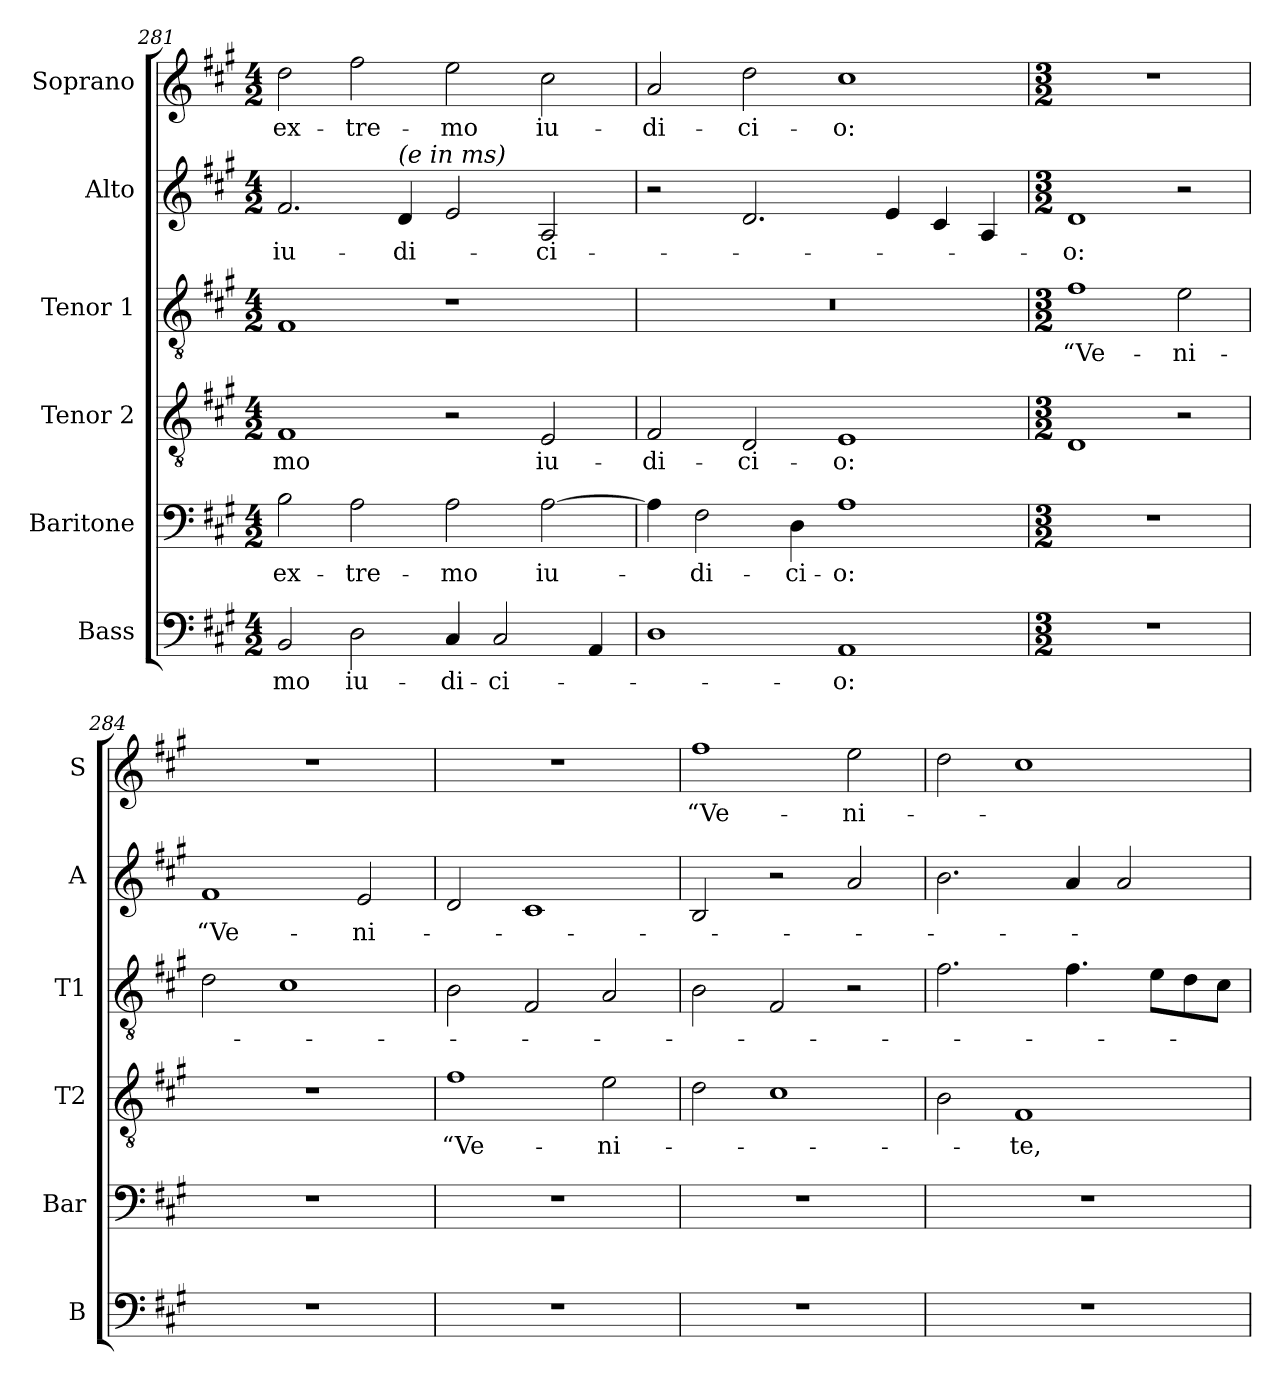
**kern	**text	**kern	**text	**kern	**text	**kern	**text	**kern	**text	**kern	**text
*part6	*part6	*part5	*part5	*part4	*part4	*part3	*part3	*part2	*part2	*part1	*part1
*staff6	*staff6	*staff5	*staff5	*staff4	*staff4	*staff3	*staff3	*staff2	*staff2	*staff1	*staff1
*I"Bass	*	*I"Baritone	*	*I"Tenor 2	*	*I"Tenor 1	*	*I"Alto	*	*I"Soprano	*
*I'B	*	*I'Bar	*	*I'T2	*	*I'T1	*	*I'A	*	*I'S	*
*clefF4	*	*clefF4	*	*clefGv2	*	*clefGv2	*	*clefG2	*	*clefG2	*
*k[f#c#g#]	*	*k[f#c#g#]	*	*k[f#c#g#]	*	*k[f#c#g#]	*	*k[f#c#g#]	*	*k[f#c#g#]	*
*M4/2	*	*M4/2	*	*M4/2	*	*M4/2	*	*M4/2	*	*M4/2	*
=281	=281	=281	=281	=281	=281	=281	=281	=281	=281	=281	=281
2BB/	-mo	2B\	ex-	1F#	-mo	1F#	.	2.f#/	iu-	2dd\	ex-
2D\	iu-	2A\	-tre-	.	.	.	.	.	.	2ff#\	-tre-
!	!	!	!	!	!	!	!	!LO:TX:a:i:t=(e in ms)	!	!	!
.	.	.	.	.	.	.	.	4d/	-di-	.	.
4C#/	-di-	2A\	-mo	2r	.	1r	.	2e/	.	2ee\	-mo
2C#/	-ci-	.	.	.	.	.	.	.	.	.	.
.	.	[2A\	iu-	2E/	iu-	.	.	2A/	-ci-	2cc#\	iu-
4AA/	.	.	.	.	.	.	.	.	.	.	.
=282	=282	=282	=282	=282	=282	=282	=282	=282	=282	=282	=282
1D	.	4A\]	.	2F#/	-di-	0r	.	2r	.	2a/	-di-
.	.	2F#\	-di-	.	.	.	.	.	.	.	.
.	.	.	.	2D/	-ci-	.	.	2.d/	.	2dd\	-ci-
.	.	4D\	-ci-	.	.	.	.	.	.	.	.
1AA	-o:	1A	-o:	1E	-o:	.	.	.	.	1cc#	-o:
.	.	.	.	.	.	.	.	4e/	.	.	.
.	.	.	.	.	.	.	.	4c#/	.	.	.
.	.	.	.	.	.	.	.	4A/	.	.	.
=283	=283	=283	=283	=283	=283	=283	=283	=283	=283	=283	=283
*M3/2	*	*M3/2	*	*M3/2	*	*M3/2	*	*M3/2	*	*M3/2	*
1.r	.	1.r	.	1D	.	1f#	“Ve-	1d	-o:	1.r	.
.	.	.	.	2r	.	2e\	-ni-	2r	.	.	.
=284	=284	=284	=284	=284	=284	=284	=284	=284	=284	=284	=284
1.r	.	1.r	.	1.r	.	2d\	.	1f#	“Ve-	1.r	.
.	.	.	.	.	.	1c#	.	.	.	.	.
.	.	.	.	.	.	.	.	2e/	-ni-	.	.
=285	=285	=285	=285	=285	=285	=285	=285	=285	=285	=285	=285
1.r	.	1.r	.	1f#	“Ve-	2B\	.	2d/	.	1.r	.
.	.	.	.	.	.	2F#/	.	1c#	.	.	.
.	.	.	.	2e\	-ni-	2A/	.	.	.	.	.
=286	=286	=286	=286	=286	=286	=286	=286	=286	=286	=286	=286
1.r	.	1.r	.	2d\	.	2B\	.	2B/	.	1ff#	“Ve-
.	.	.	.	1c#	.	2F#/	.	2r	.	.	.
.	.	.	.	.	.	2r	.	2a/	.	2ee\	-ni-
=287	=287	=287	=287	=287	=287	=287	=287	=287	=287	=287	=287
1.r	.	1.r	.	2B\	.	2.f#\	.	2.b\	.	2dd\	.
.	.	.	.	1F#	-te,	.	.	.	.	1cc#	.
.	.	.	.	.	.	4.f#\	.	4a/	.	.	.
.	.	.	.	.	.	.	.	2a/	.	.	.
.	.	.	.	.	.	8e\L	.	.	.	.	.
.	.	.	.	.	.	8d\	.	.	.	.	.
.	.	.	.	.	.	8c#\J	.	.	.	.	.
=	=	=	=	=	=	=	=	=	=	=	=
*-	*-	*-	*-	*-	*-	*-	*-	*-	*-	*-	*-
